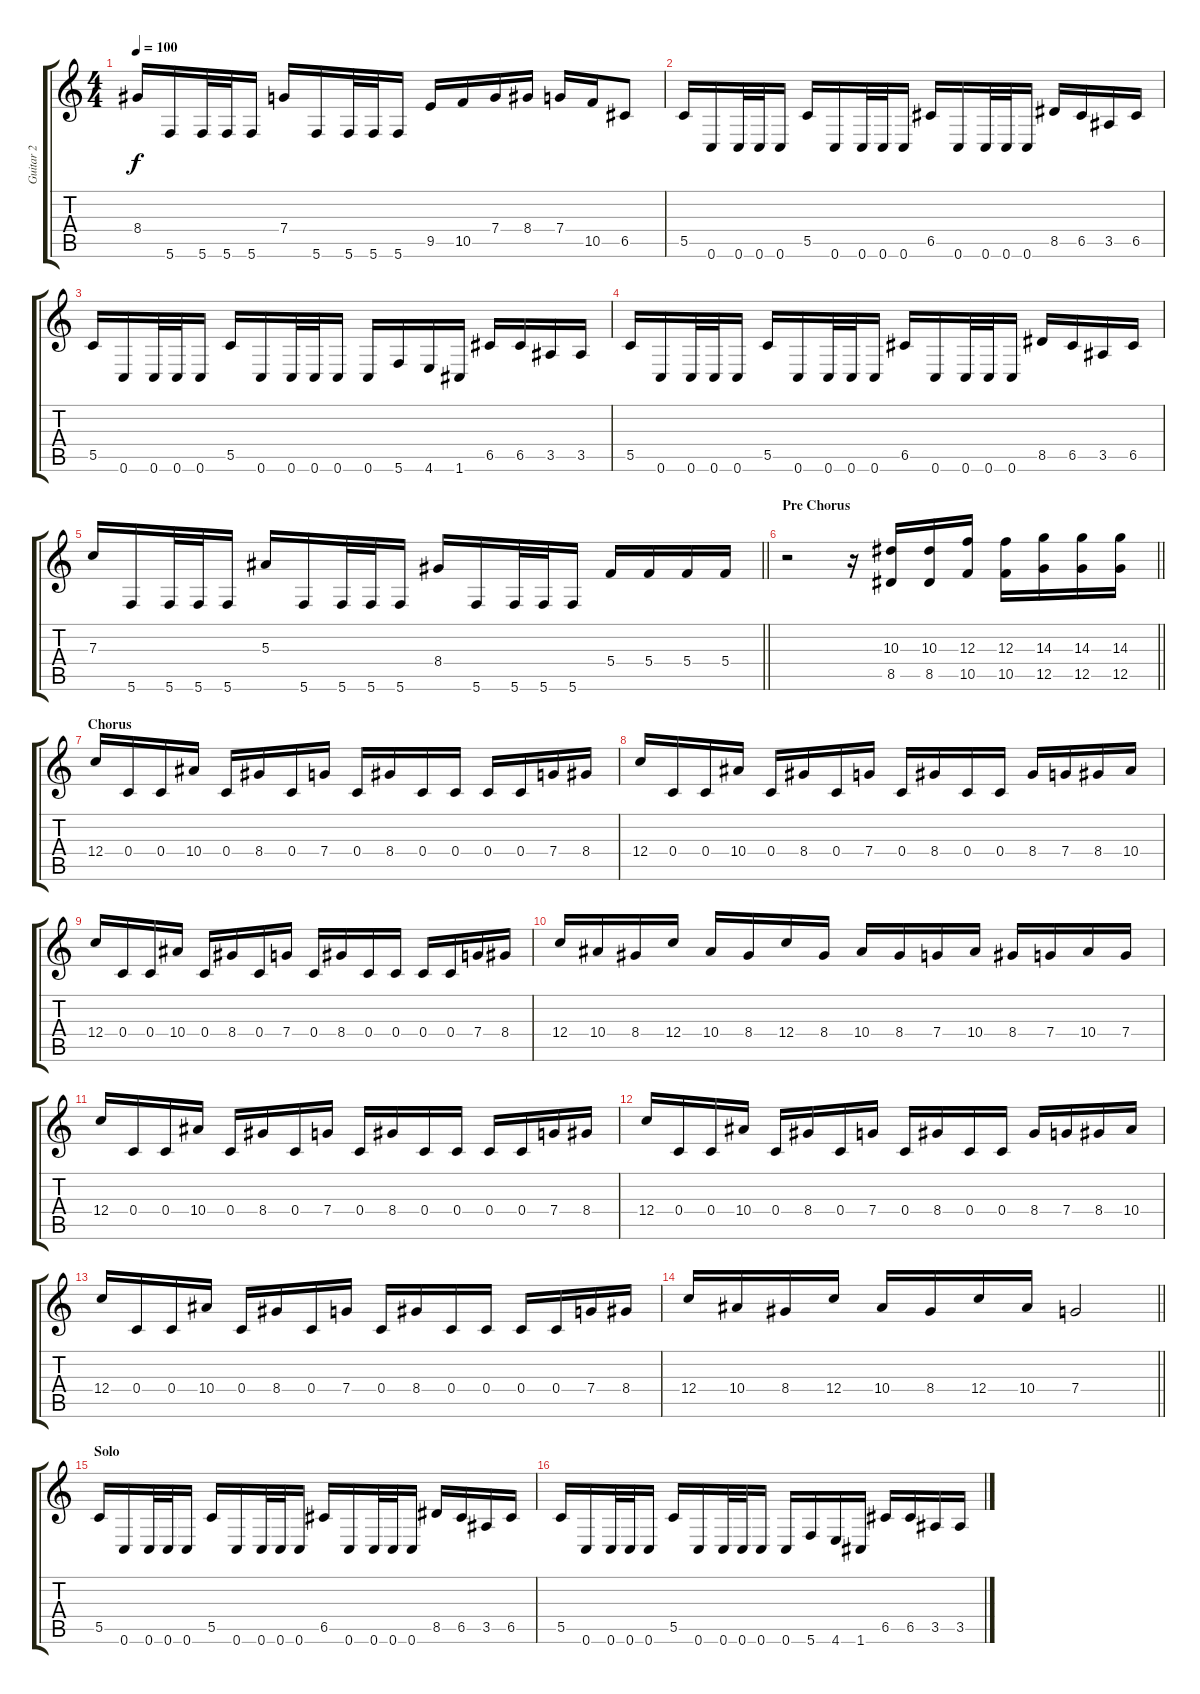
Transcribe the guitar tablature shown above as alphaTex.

\track ("Guitar 2" "Guitar 2") {instrument distortionguitar}
\staff {score tabs}
\tuning (D4 A3 F3 C3 G2 C2) {hide}
\ts (4 4)
\tempo 100
\clef g2
\ks c
8.4.16{dy f} 5.6.16 5.6.32 5.6.32 5.6.16 7.4.16 5.6.16 5.6.32 5.6.32 5.6.16 9.5.16 10.5.16 7.4.16 8.4.16 7.4.16 10.5.16 6.5.8 |
5.5.16 0.6.16 0.6.32 0.6.32 0.6.16 5.5.16 0.6.16 0.6.32 0.6.32 0.6.16 6.5.16 0.6.16 0.6.32 0.6.32 0.6.16 8.5.16 6.5.16 3.5.16 6.5.16 |
5.5.16 0.6.16 0.6.32 0.6.32 0.6.16 5.5.16 0.6.16 0.6.32 0.6.32 0.6.16 0.6.16 5.6.16 4.6.16 1.6.16 6.5.16 6.5.16 3.5.16 3.5.16 |
5.5.16 0.6.16 0.6.32 0.6.32 0.6.16 5.5.16 0.6.16 0.6.32 0.6.32 0.6.16 6.5.16 0.6.16 0.6.32 0.6.32 0.6.16 8.5.16 6.5.16 3.5.16 6.5.16 |
\barLineRight lightlight
7.3.16 5.6.16 5.6.32 5.6.32 5.6.16 5.3.16 5.6.16 5.6.32 5.6.32 5.6.16 8.4.16 5.6.16 5.6.32 5.6.32 5.6.16 5.4.16 5.4.16 5.4.16 5.4.16 |
\section ("" "Pre Chorus")
\barLineRight lightlight
r.2 r.16 (10.3 8.5).16 (10.3 8.5).16 (12.3 10.5).16 (12.3 10.5).16 (14.3 12.5).16 (14.3 12.5).16 (14.3 12.5).16 |
\section ("" "Chorus")
12.4.16 0.4.16 0.4.16 10.4.16 0.4.16 8.4.16 0.4.16 7.4.16 0.4.16 8.4.16 0.4.16 0.4.16 0.4.16 0.4.16 7.4.16 8.4.16 |
12.4.16 0.4.16 0.4.16 10.4.16 0.4.16 8.4.16 0.4.16 7.4.16 0.4.16 8.4.16 0.4.16 0.4.16 8.4.16 7.4.16 8.4.16 10.4.16 |
12.4.16 0.4.16 0.4.16 10.4.16 0.4.16 8.4.16 0.4.16 7.4.16 0.4.16 8.4.16 0.4.16 0.4.16 0.4.16 0.4.16 7.4.16 8.4.16 |
12.4.16 10.4.16 8.4.16 12.4.16 10.4.16 8.4.16 12.4.16 8.4.16 10.4.16 8.4.16 7.4.16 10.4.16 8.4.16 7.4.16 10.4.16 7.4.16 |
12.4.16 0.4.16 0.4.16 10.4.16 0.4.16 8.4.16 0.4.16 7.4.16 0.4.16 8.4.16 0.4.16 0.4.16 0.4.16 0.4.16 7.4.16 8.4.16 |
12.4.16 0.4.16 0.4.16 10.4.16 0.4.16 8.4.16 0.4.16 7.4.16 0.4.16 8.4.16 0.4.16 0.4.16 8.4.16 7.4.16 8.4.16 10.4.16 |
12.4.16 0.4.16 0.4.16 10.4.16 0.4.16 8.4.16 0.4.16 7.4.16 0.4.16 8.4.16 0.4.16 0.4.16 0.4.16 0.4.16 7.4.16 8.4.16 |
\barLineRight lightlight
12.4.16 10.4.16 8.4.16 12.4.16 10.4.16 8.4.16 12.4.16 10.4.16 7.4.2 |
\section ("" "Solo")
5.5.16 0.6.16 0.6.32 0.6.32 0.6.16 5.5.16 0.6.16 0.6.32 0.6.32 0.6.16 6.5.16 0.6.16 0.6.32 0.6.32 0.6.16 8.5.16 6.5.16 3.5.16 6.5.16 |
5.5.16 0.6.16 0.6.32 0.6.32 0.6.16 5.5.16 0.6.16 0.6.32 0.6.32 0.6.16 0.6.16 5.6.16 4.6.16 1.6.16 6.5.16 6.5.16 3.5.16 3.5.16
